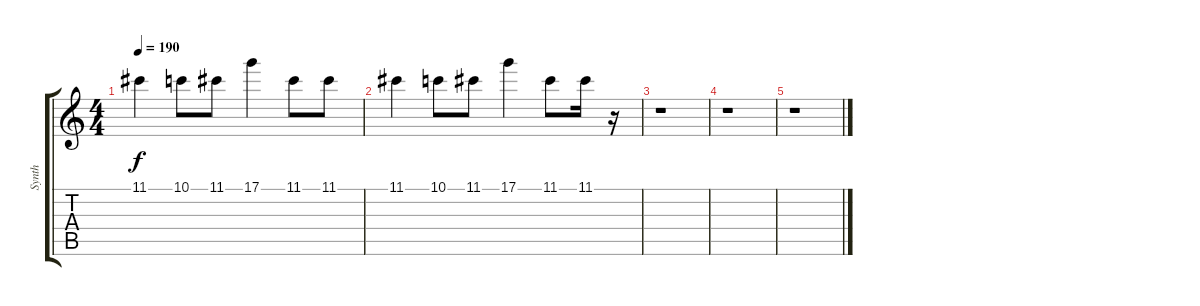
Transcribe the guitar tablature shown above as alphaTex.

\track ("Synth" "Synth") {instrument electricguitarclean}
\staff {score tabs}
\tuning (D4 A3 F3 C3 G2 C2) {hide}
\ts (4 4)
\tempo 190
\clef g2
\ks aminor
11.1.4{dy f} 10.1.8 11.1.8 17.1.4 11.1.8 11.1.8 |
11.1.4 10.1.8 11.1.8 17.1.4 11.1.8 11.1.16 r.16 |
r.1 |
r.1 |
r.1
